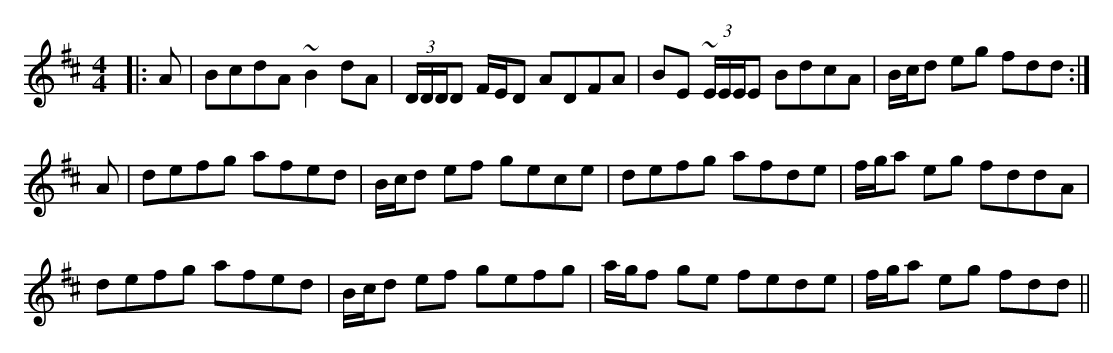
X:1
M:4/4
K:D
|:A|BcdA ~B2 dA|(3D/D/D/D F/E/D ADFA|BE ~(3E/E/E/E BdcA|B/c/d eg fdd:|
A|defg afed|B/c/d ef gece|defg afde|f/g/a eg fddA|
defg afed|B/c/d ef gefg|a/g/f ge fede|f/g/a eg fdd||
